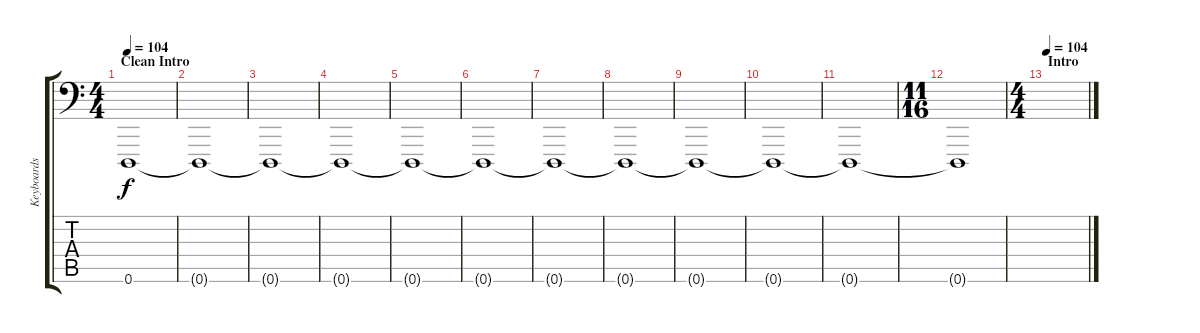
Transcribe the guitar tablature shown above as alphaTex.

\track ("Keyboards" "Keyboards") {instrument fx7echoes}
\staff {score tabs}
\tuning (E3 B2 G2 D2 A1 D1) {hide}
\ts (4 4)
\section ("" "Clean Intro")
\tempo 104
\tempo 77
\tempo 104
\clef f4
\ks c
0.6.1{dy f instrument fx7echoes} |
0.6{t}.1 |
0.6{t}.1 |
0.6{t}.1 |
0.6{t}.1 |
0.6{t}.1 |
0.6{t}.1 |
0.6{t}.1 |
0.6{t}.1 |
0.6{t}.1 |
0.6{t}.1 |
\ts (11 16)
0.6{t}.1 |
\ts (4 4)
\section ("" "Intro")
\tempo 104
